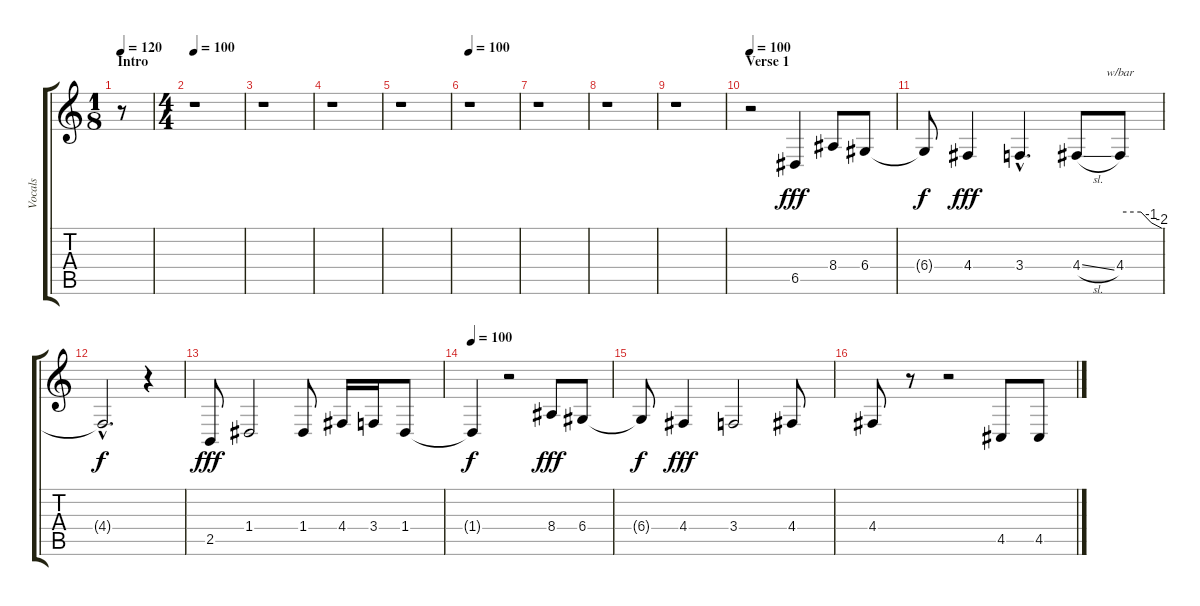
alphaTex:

\track ("Vocals" "Vocals") {instrument lead6voice}
\staff {score tabs}
\tuning (E4 B3 G3 D3 A2 E2) {hide}
\ts (1 8)
\section ("" "Intro")
\tempo 120
\tempo 100
\tempo 120
\clef g2
\ks c
r.8{dy fff instrument lead6voice} |
\ts (4 4)
\tempo 100
r.1 |
r.1 |
r.1 |
r.1 |
\tempo 100
r.1 |
r.1 |
r.1 |
r.1 |
\section ("" "Verse 1")
\tempo 100
r.2{instrument voiceoohs} 6.5.4 8.4.8 6.4.8 |
6.4{t}.8{dy f} 4.4.4{dy fff} 3.4{hac}.4{d} 4.4{sl}.8 4.4.8{tbe (custom default 0 0 30 0 45 -4 60 -8)} |
4.4{hac t}.2{d dy f} r.4 |
2.5.8{dy fff} 1.4.2 1.4.8 4.4.16 3.4.16 1.4.8 |
\tempo 100
1.4{t}.4{dy f instrument voiceoohs} r.2 8.4.8{dy fff} 6.4.8 |
6.4{t}.8{dy f} 4.4.4{dy fff} 3.4.2 4.4.8 |
4.4.8 r.8 r.2 4.5.8 4.5.8
